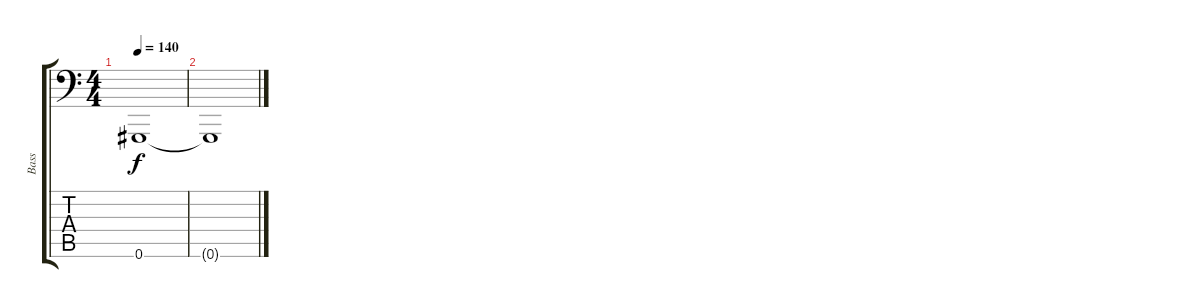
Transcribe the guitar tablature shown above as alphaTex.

\track ("Bass" "Bass") {instrument electricbassfinger}
\staff {score tabs}
\tuning (Bb2 Gb2 Db2 Ab1 Eb1 Ab0) {hide}
\ts (4 4)
\tempo 140
\clef f4
\ks c
0.6{t}.1{dy f} |
0.6{t}.1
